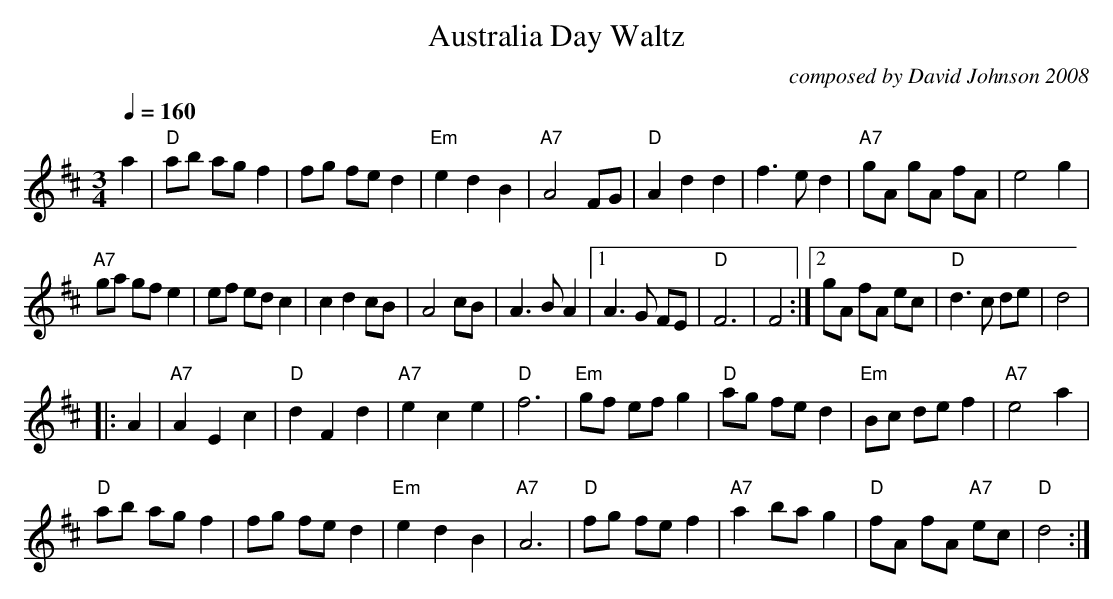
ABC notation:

X:1
T:Australia Day Waltz
C: composed by David Johnson 2008
M:3/4
L:1/4
Q:160
K:D
a|"D"a/b/ a/g/f|f/g/ f/e/d|"Em"edB|"A7"A2F/G/|"D"Add|f>ed|"A7"g/A/ g/A/ f/A/|e2g|
"A7"g/a/ g/f/e|e/f/ e/d/c|cdc/B/|A2c/B/|A>BA|1A>G F/E/|"D"F3|F2:|2g/A/ f/A/ e/c/|"D"d>c d/e/|d2|
|:A|"A7"AEc|"D"dFd|"A7"ece|"D"f3|"Em"g/f/ e/f/g|"D"a/g/ f/e/d|"Em"B/c/ d/e/f|"A7"e2a|
"D"a/b/ a/g/f|f/g/ f/e/d|"Em"edB|"A7"A3|"D"f/g/ f/e/f|"A7"ab/a/g|"D"f/A/ f/A/ "A7"e/c/|"D"d2:|
